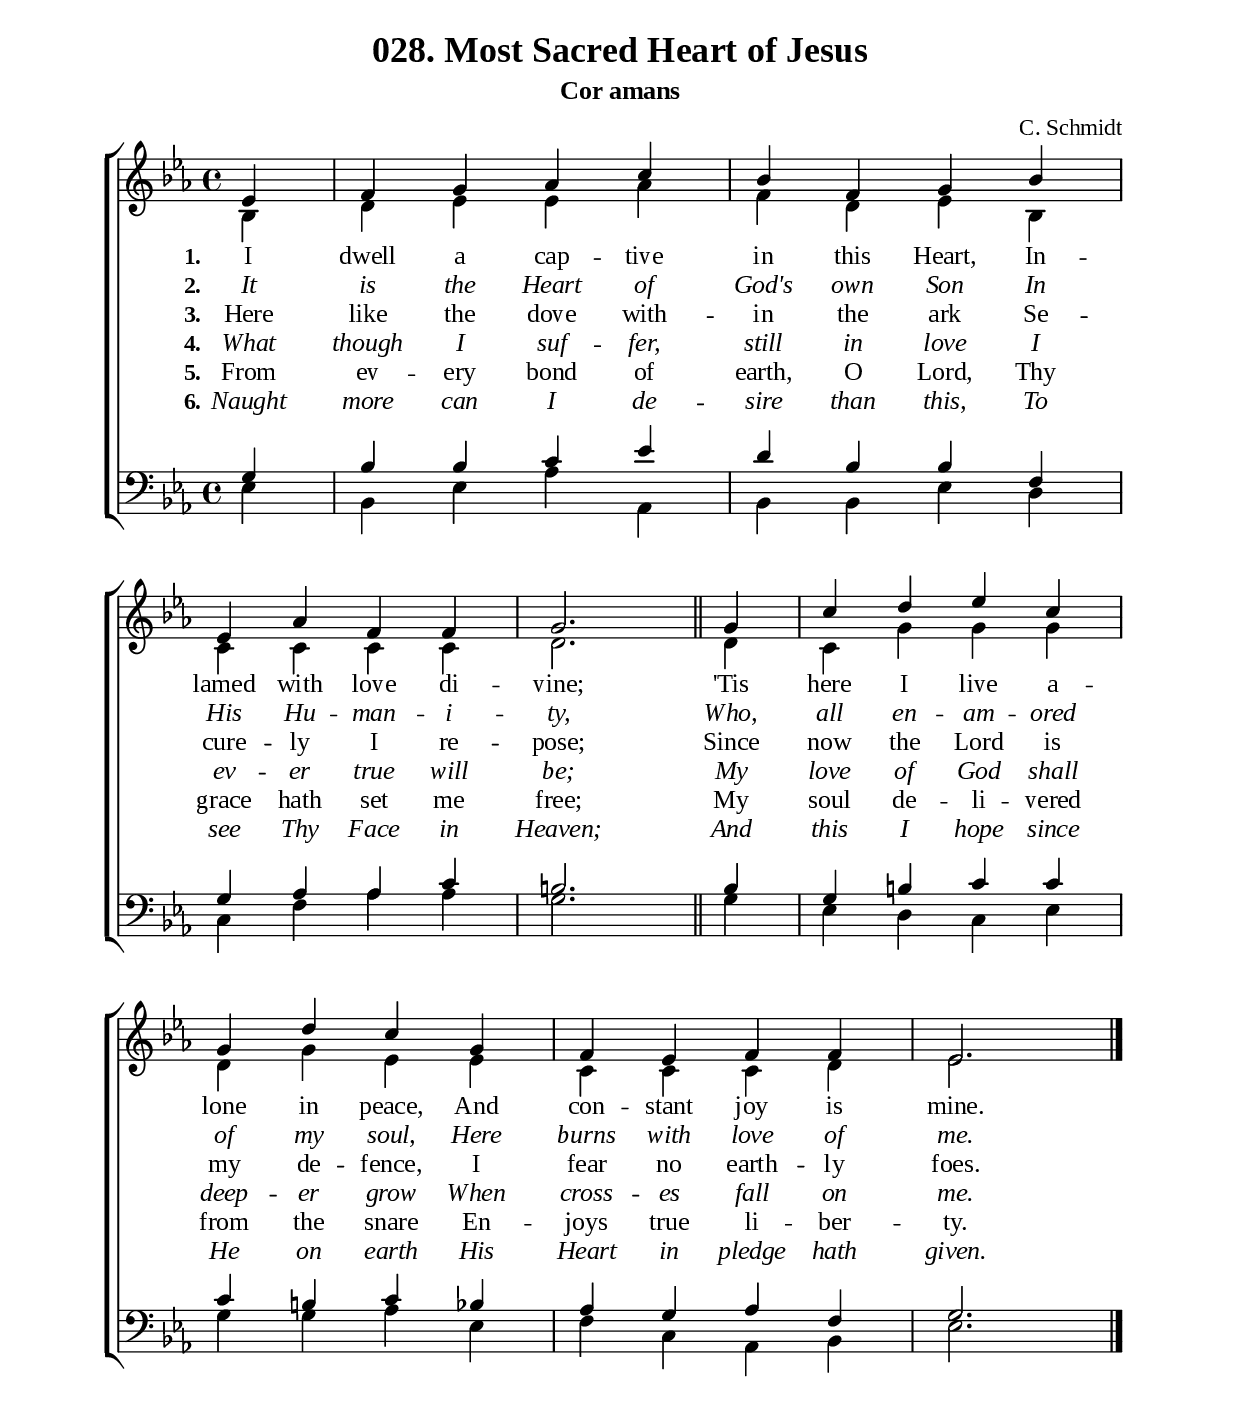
%%%%%%%%%%%%%%%%%%%%%%%%%%%%%
% CONTENTS OF THIS DOCUMENT
% 1. Common settings
% 2. Soprano verse music
% 3. Alto verse music
% 4. Tenor verse music
% 5. Basso verse music
% 6. Verse lyrics
% 7. Layout
%%%%%%%%%%%%%%%%%%%%%%%%%%%%%

%%%%%%%%%%%%%%%%%%%%%%%%%%%%%
% 1. Common settings
%%%%%%%%%%%%%%%%%%%%%%%%%%%%%
\version "2.18.2"

\header {
  title = "028. Most Sacred Heart of Jesus"
  subtitle = "Cor amans"
  %poet = ""
  composer = "C. Schmidt"
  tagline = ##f
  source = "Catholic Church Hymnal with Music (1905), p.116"
  %site = ""
}

globalSettings= {
  \key ees \major
  \time 4/4
  %\override Score.BarNumber.break-visibility = ##(#t #t #t)
  \override Score.BarNumber.break-visibility = ##(#f #f #f)
}

verseSettings = {
  \phrasingSlurDashed
}

\paper {
  #(set-paper-size "a4")
  top-margin = 15\mm
  bottom-marign = 15\mm
  left-margin = 20\mm
  right-margin = 20\mm
  indent = #0
  #(define fonts
	 (make-pango-font-tree "Liberation Serif"
	 		       "Liberation Serif"
			       "Liberation Serif"
			       (/ 20 20)))
}

printItalic = \with {
  \override LyricText.font-shape = #'italic
}

%%%%%%%%%%%%%%%%%%%%%%%%%%%%%
% 2. Soprano verse music
%%%%%%%%%%%%%%%%%%%%%%%%%%%%%
musicVerseSoprano = \relative c' {
\partial 4 ees4 |
%{ 1 %} f g aes c |
%{ 2 %} bes f g bes \break
%{ 3 %} ees, aes f f |
%{ 4 %} g2. \bar "||" g4 |
%{ 5 %} c d ees c \break
%{ 6 %} g d' c g |
%{ 7 %} f ees f f |
%{ 8 %} ees2. \bar "|."
}

%%%%%%%%%%%%%%%%%%%%%%%%%%%%%
% 3. Alto verse music
%%%%%%%%%%%%%%%%%%%%%%%%%%%%%
musicVerseAlto = \relative c' {
\partial 4 bes4 |
%{ 1 %} d ees ees aes |
%{ 2 %} f d ees bes |
%{ 3 %} c c c c |
%{ 4 %} d2. d4 |
%{ 5 %} c g' g g |
%{ 6 %} d g ees ees |
%{ 7 %} c c c d |
%{ 8 %} ees2.
}

%%%%%%%%%%%%%%%%%%%%%%%%%%%%%
% 4. Tenor verse music
%%%%%%%%%%%%%%%%%%%%%%%%%%%%%
musicVerseTenor = \relative c' {
\partial 4 g4 |
%{ 1 %} bes bes c ees |
%{ 2 %} d bes bes f |
%{ 3 %} g aes aes c |
%{ 4 %} b2. b4 |
%{ 5 %} g b c c |
%{ 6 %} c b c bes |
%{ 7 %} aes g aes f |
%{ 8 %} g2.
}

%%%%%%%%%%%%%%%%%%%%%%%%%%%%%
% 5. Basso verse music
%%%%%%%%%%%%%%%%%%%%%%%%%%%%%
musicVerseBasso = \relative c {
\partial 4 ees4 |
%{ 1 %} bes ees aes aes, |
%{ 2 %} bes bes ees d |
%{ 3 %} c f aes aes |
%{ 4 %} g2. g4 |
%{ 5 %} ees d c ees |
%{ 6 %} g g aes ees |
%{ 7 %} f c aes bes |
%{ 8 %} ees2.
}

%%%%%%%%%%%%%%%%%%%%%%%%%%%%%
% 6. Verse lyrics
%%%%%%%%%%%%%%%%%%%%%%%%%%%%%
lyricVerseOne = \lyricmode {
  \set stanza = #"1."
  I dwell a cap -- tive in this Heart,
  In -- lamed with love di -- vine;
  'Tis here I live a -- lone in peace,
  And con -- stant joy is mine.
}

lyricVerseTwo = \lyricmode {
  \set stanza = #"2."
 It is the Heart of God's own Son
 In His Hu -- man -- i -- ty,
 Who, all en -- am -- ored of my soul,
 Here burns with love of me.
}

lyricVerseThree = \lyricmode {
  \set stanza = #"3."
  Here like the dove with -- in the ark
  Se -- cure -- ly I re -- pose;
  Since now the Lord is my de -- fence,
  I fear no earth -- ly foes.
}

lyricVerseFour = \lyricmode {
  \set stanza = #"4."
  What though I suf -- fer, still in love
  I ev -- er true will be;
  My love of God shall deep -- er grow
  When cross -- es fall on me.
}

lyricVerseFive = \lyricmode {
  \set stanza = #"5."
  From ev -- ery bond of earth, O Lord,
  Thy grace hath set me free;
  My soul de -- li -- vered from the snare
  En -- joys true li -- ber -- ty.
}

lyricVerseSix = \lyricmode {
  \set stanza = #"6."
  Naught more can I de -- sire than this,
  To see Thy Face in Heaven;
  And this I hope since He on earth
  His Heart in pledge hath given.
}

%%%%%%%%%%%%%%%%%%%%%%%%%%%%%
% 7. Layout
%%%%%%%%%%%%%%%%%%%%%%%%%%%%%
\score {
    \new ChoirStaff <<
      \new Staff <<
        \clef "treble"
        \new Voice = "soprano" {
          \voiceOne \globalSettings \verseSettings \stemUp \slurUp \musicVerseSoprano
        }
        \new Voice = "alto" {
          \voiceTwo \globalSettings \verseSettings \stemDown \slurDown \musicVerseAlto
        }
      >>
      \new Lyrics \lyricsto soprano \lyricVerseOne
      \new Lyrics \printItalic \lyricsto soprano \lyricVerseTwo
      \new Lyrics \lyricsto soprano \lyricVerseThree
      \new Lyrics \printItalic \lyricsto soprano \lyricVerseFour
      \new Lyrics \lyricsto soprano \lyricVerseFive
      \new Lyrics \printItalic \lyricsto soprano \lyricVerseSix
      \new Staff <<
        \clef "bass"
        \new Voice = "tenor" {
          \voiceOne \globalSettings \verseSettings \stemUp \slurUp \musicVerseTenor
        }
        \new Voice = "basso" {
          \voiceTwo \globalSettings \verseSettings \stemDown \slurDown \musicVerseBasso
        }
      >>
    >>
}

